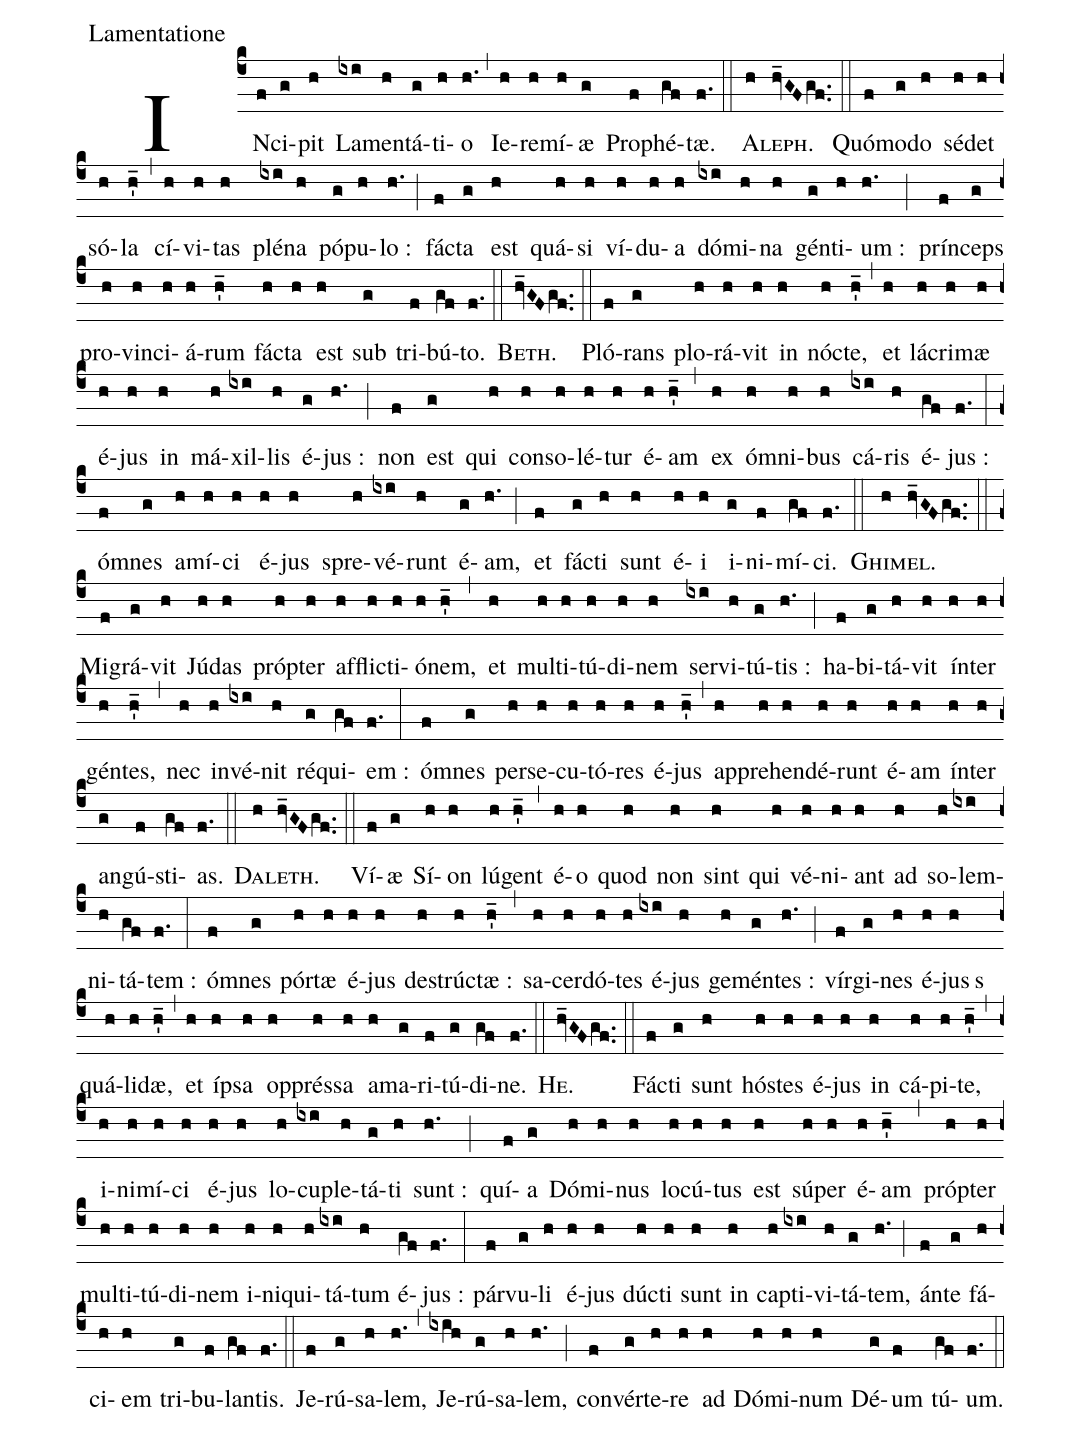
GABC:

office-part: Lamentatione;
%%
(c4)IN(f)ci(g)pit(h) La(ixi)men(h)tá(g)ti(h)o(h.) (,) Ie(h)re(h)mí(h)æ(g) Pro(f)phé(gf)tæ.(f.) (::)
<sc>A</sc>(h)<sc>leph.</sc>(hv_GFgf..) (::)
Quó(f)mo(g)do(h) sé(h)det(h) só(h)la(h'_) (,) cí(h)vi(h)tas(h) plé(ixi)na(h) pó(g)pu(h)lo :(h.) (;)
fá(f)cta(g) est(h) quá(h)si(h) ví(h)du(h)a(h) dó(ixi)mi(h)na(h) gén(g)ti(h)um :(h.) (;)
prín(f)ceps(g) pro(h)vin(h)ci(h)á(h)rum(h'_) fá(h)cta(h) est(h) sub(g) tri(f)bú(gf)to.(f.) (::)
<sc>Beth.</sc>(hv_GFgf..) (::)
Pló(f)rans(g) plo(h)rá(h)vit(h) in(h) nó(h)cte,(h'_) (,)
et(h) lá(h)cri(h)mæ(h) é(h)jus(h) in(h) má(h)xil(ixi)lis(h) é(g)jus :(h.) (;)
non(f) est(g) qui(h) con(h)so(h)lé(h)tur(h) é(h)am(h'_) (,) ex(h) óm(h)ni(h)bus(h) cá(ixi)ris(h) é(gf)jus :(f.) (:)
óm(f)nes(g) a(h)mí(h)ci(h) é(h)jus(h) spre(h)vé(ixi)runt(h) é(g)am,(h.) (;)
et(f) fá(g)cti(h) sunt(h) é(h)i(h) i(g)ni(f)mí(gf)ci.(f.) (::)
<sc>Ghi</sc>(h)<sc>mel.</sc>(hv_GFgf..) (::)
Mi(f)grá(g)vit(h) Jú(h)das(h) próp(h)ter(h) af(h)fli(h)cti(h)ó(h)nem,(h'_) (,)
et(h) mul(h)ti(h)tú(h)di(h)nem(h) ser(ixi)vi(h)tú(g)tis :(h.) (;) ha(f)bi(g)tá(h)vit(h) ín(h)ter(h) gén(h)tes,(h'_) (,)
nec(h) in(h)vé(ixi)nit(h) ré(g)qui(gf)em :(f.) (:)
óm(f)nes(g) per(h)se(h)cu(h)tó(h)res(h) é(h)jus(h'_) (,) ap(h)pre(h)hen(h)dé(h)runt(h) é(h)am(h) ín(h)ter(h) an(g)gú(f)sti(gf)as.(f.) (::)
<sc>Da</sc>(h)<sc>leth.</sc>(hv_GFgf..) (::)
Ví(f)æ(g) Sí(h)on(h) lú(h)gent(h'_) (,) é(h)o(h) quod(h) non(h) sint(h) qui(h) vé(h)ni(h)ant(h) ad(h) so(h)lem(ixi)ni(h)tá(gf)tem :(f.) (:)
óm(f)nes(g) pór(h)tæ(h) é(h)jus(h) de(h)strú(h)ctæ :(h'_) (,)
sa(h)cer(h)dó(h)tes(h) é(ixi)jus(h) ge(h)mén(g)tes :(h.) (;)
vír(f)gi(g)nes(h) é(h)jus(h)  s()quá(h)li(h)dæ,(h'_) (,)
et(h) í(h)psa(h) op(h)prés(h)sa(h) a(h)ma(g)ri(f)tú(g)di(gf)ne.(f.) (::)
<sc>He.</sc>(hv_GFgf..) (::)
Fá(f)cti(g) sunt(h) hó(h)stes(h) é(h)jus(h) in(h) cá(h)pi(h)te,(h'_) (,)
i(h)ni(h)mí(h)ci(h) é(h)jus(h) lo(h)cu(ixi)ple(h)tá(g)ti(h) sunt :(h.) (;)
quí(f)a(g) Dó(h)mi(h)nus(h) lo(h)cú(h)tus(h) est(h) sú(h)per(h) é(h)am(h'_) (,) próp(h)ter(h) mul(h)ti(h)tú(h)di(h)nem(h) i(h)ni(h)qui(h)tá(ixi)tum(h) é(gf)jus :(f.) (:)
pár(f)vu(g)li(h) é(h)jus(h) dú(h)cti(h) sunt(h) in(h) cap(h)ti(ixi)vi(h)tá(g)tem,(h.) (;)
án(f)te(g) fá(h)ci(h)em(h) tri(g)bu(f)lan(gf)tis.(f.) (::)
Je(f)rú(g)sa(h)lem,(h.) (,)
Je(ixih)rú(g)sa(h)lem,(h.) (;)
con(f)vér(g)te(h)re(h) ad(h) Dó(h)mi(h)num(h) Dé(g)um(f) tú(gf)um.(f.) (::)
